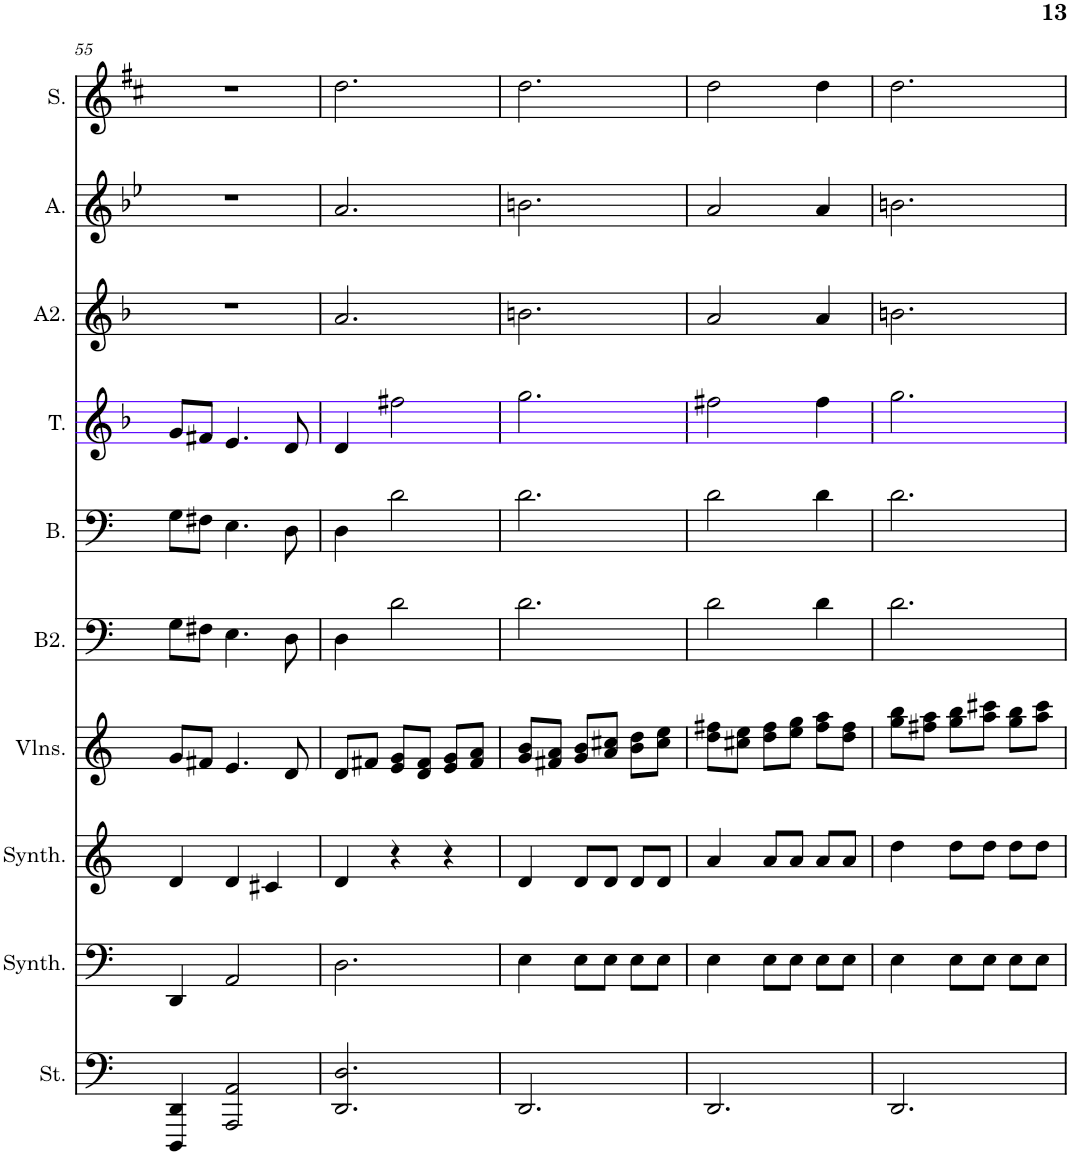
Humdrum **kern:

**kern	**kern	**kern	**kern	**kern	**kern	**kern	**kern	**kern	**kern
*part10	*part9	*part8	*part7	*part6	*part5	*part4	*part3	*part2	*part1
*staff10	*staff9	*staff8	*staff7	*staff6	*staff5	*staff4	*staff3	*staff2	*staff1
*I"Cordes, D'Bass/Strings, etc	*I"Synthétiseur d'instruments à cordes, Synth strings, etc	*I"Synthétiseur d'instruments à cordes, Synth strings 2	*I"Violons, 1st violins	*I"Basse 2	*I"Basse	*I"Tenor	*I"Alto 2	*I"Alto	*I"Soprano
*I'St.	*I'Synth.	*I'Synth.	*I'Vlns.	*I'B2.	*I'B.	*I'T.	*I'A2.	*I'A.	*I'S.
!!LO:PB:g=z
*clefF4	*clefG2	*clefF4	*clefG2	*clefF4	*clefF4	*clefG2	*clefG2	*clefG2	*clefG2
*k[]	*k[]	*k[]	*k[]	*k[]	*k[]	*k[b-]	*k[b-]	*k[b-e-]	*k[f#c#]
*M3/4	*M3/4	*M3/4	*M3/4	*M3/4	*M3/4	*M3/4	*M3/4	*M3/4	*M3/4
=55	=55	=55	=55	=55	=55	=55	=55	=55	=55
4DDD/ 4DD/	4DD/	4d/	8g/L	8G\L	8G\L	8g/L	2.r	2.r	2.r
.	.	.	8f#X/J	8F#X\J	8F#X\J	8f#X/J	.	.	.
2AAA/ 2AA/	2AA/	4d/	4.e/	4.E\	4.E\	4.e/	.	.	.
.	.	4c#X/	.	.	.	.	.	.	.
.	.	.	8d/	8D\	8D\	8d/	.	.	.
=56	=56	=56	=56	=56	=56	=56	=56	=56	=56
2.DD/ 2.D/	2.D\	4d/	8d/L	4D\	4D\	4d/	2.a/	2.a/	2.dd\
.	.	.	8f#X/J	.	.	.	.	.	.
.	.	4r	8e/ 8g/L	2d\	2d\	2ff#X\	.	.	.
.	.	.	8d/ 8f#/J	.	.	.	.	.	.
.	.	4r	8e/ 8g/L	.	.	.	.	.	.
.	.	.	8f#/ 8a/J	.	.	.	.	.	.
=57	=57	=57	=57	=57	=57	=57	=57	=57	=57
2.DD/	4E\	4d/	8g/ 8b/L	2.d\	2.d\	2.gg\	2.bn\	2.bn\	2.dd\
.	.	.	8f#X/ 8a/J	.	.	.	.	.	.
.	8E\L	8d/L	8g/ 8b/L	.	.	.	.	.	.
.	8E\J	8d/J	8a/ 8cc#X/J	.	.	.	.	.	.
.	8E\L	8d/L	8b\ 8dd\L	.	.	.	.	.	.
.	8E\J	8d/J	8cc#\ 8ee\J	.	.	.	.	.	.
=58	=58	=58	=58	=58	=58	=58	=58	=58	=58
2.DD/	4E\	4a/	8dd\ 8ff#X\L	2d\	2d\	2ff#X\	2a/	2a/	2dd\
.	.	.	8cc#X\ 8ee\J	.	.	.	.	.	.
.	8E\L	8a/L	8dd\ 8ff#\L	.	.	.	.	.	.
.	8E\J	8a/J	8ee\ 8gg\J	.	.	.	.	.	.
.	8E\L	8a/L	8ff#\ 8aa\L	4d\	4d\	4ff#\	4a/	4a/	4dd\
.	8E\J	8a/J	8dd\ 8ff#\J	.	.	.	.	.	.
=59	=59	=59	=59	=59	=59	=59	=59	=59	=59
2.DD/	4E\	4dd\	8gg\ 8bb\L	2.d\	2.d\	2.gg\	2.bn\	2.bn\	2.dd\
.	.	.	8ff#X\ 8aa\J	.	.	.	.	.	.
.	8E\L	8dd\L	8gg\ 8bb\L	.	.	.	.	.	.
.	8E\J	8dd\J	8aa\ 8ccc#X\J	.	.	.	.	.	.
.	8E\L	8dd\L	8gg\ 8bb\L	.	.	.	.	.	.
.	8E\J	8dd\J	8aa\ 8ccc#\J	.	.	.	.	.	.
=	=	=	=	=	=	=	=	=	=
*-	*-	*-	*-	*-	*-	*-	*-	*-	*-
